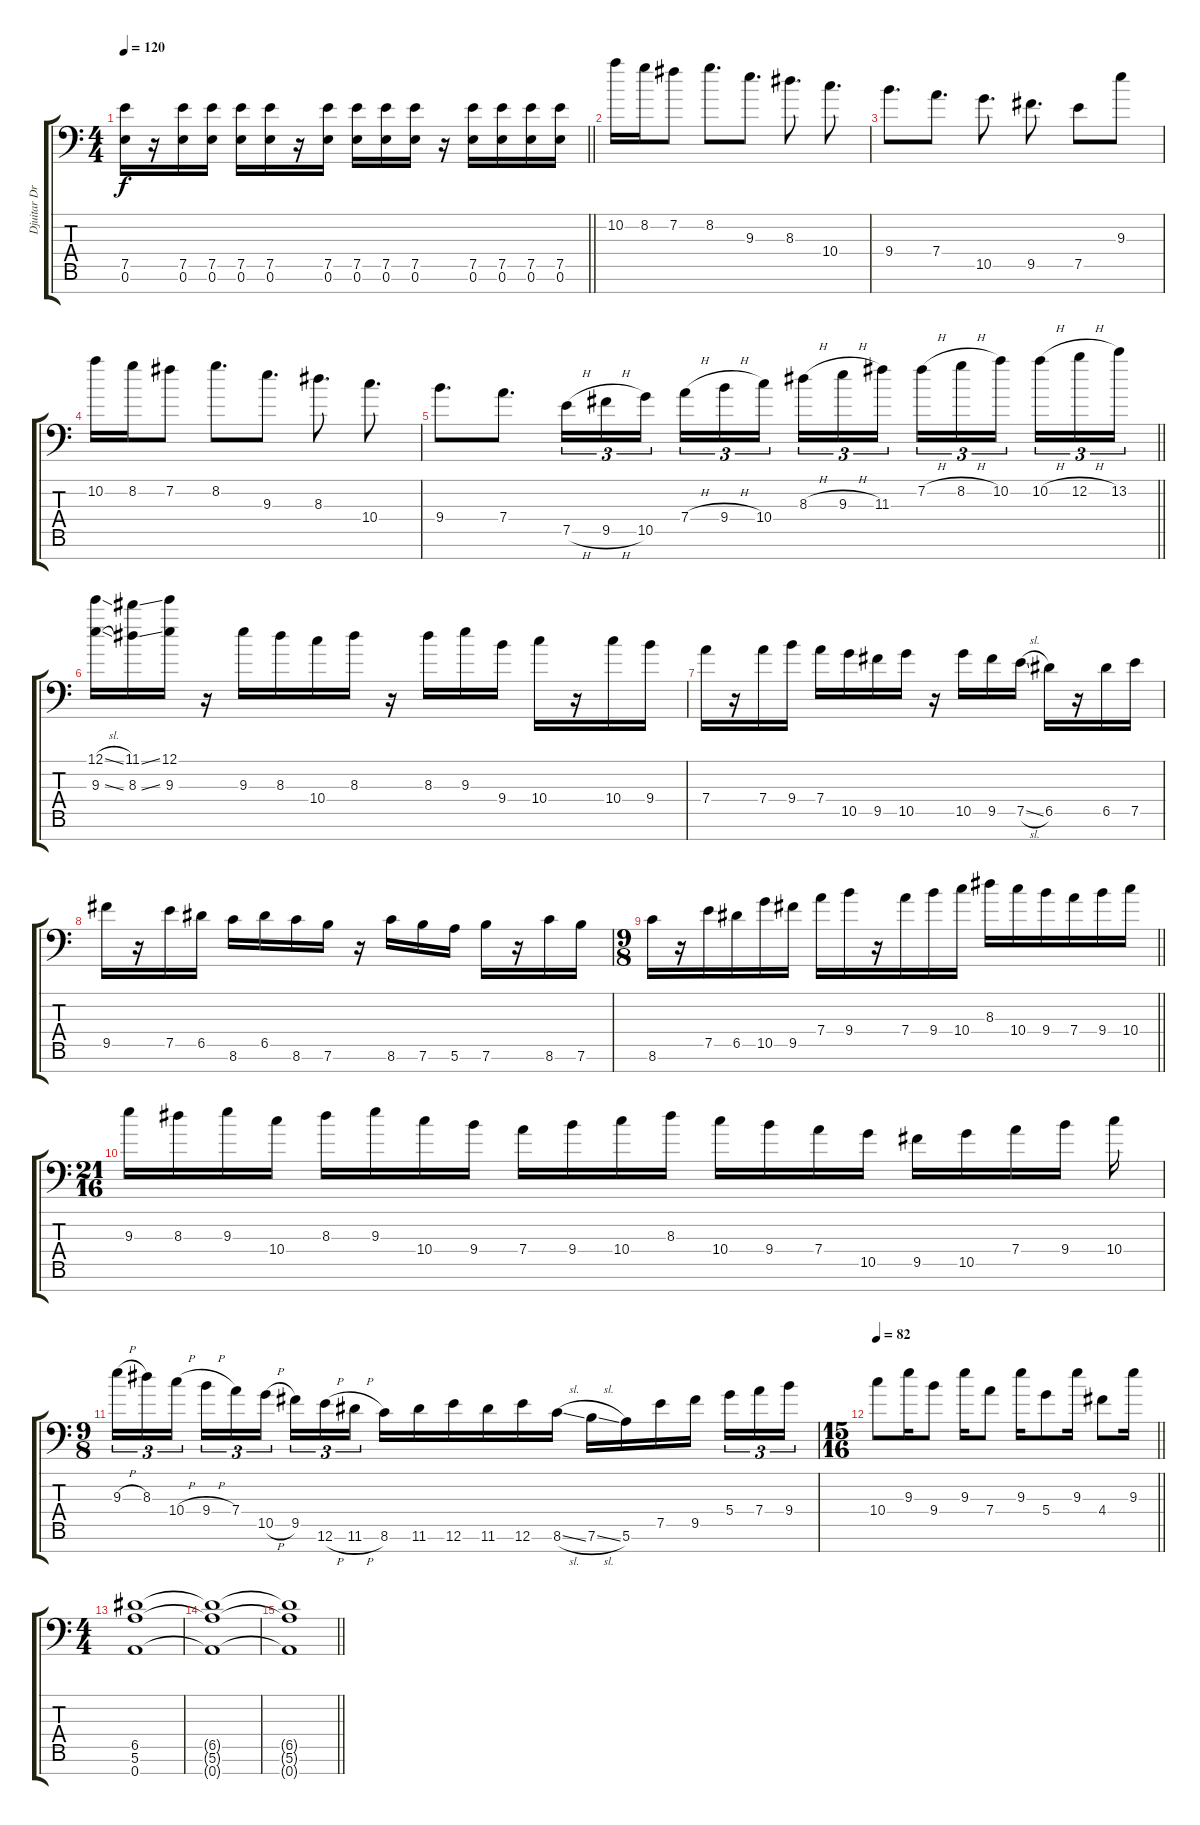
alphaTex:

\track ("Djuitar Dropped A" "Djuitar Dr") {instrument distortionguitar}
\staff {score tabs}
\tuning (E4 B3 G3 D3 A2 E2 A1) {hide}
\ts (4 4)
\tempo 120
\clef f4
\barLineRight lightlight
\ks c
(7.5 0.6).16{dy f} r.16 (7.5 0.6).16 (7.5 0.6).16 (7.5 0.6).16 (7.5 0.6).16 r.16 (7.5 0.6).16 (7.5 0.6).16 (7.5 0.6).16 (7.5 0.6).16 r.16 (7.5 0.6).16 (7.5 0.6).16 (7.5 0.6).16 (7.5 0.6).16 |
10.2.16 8.2.16 7.2.8 8.2.8{d} 9.3.8{d} 8.3.8{d} 10.4.8{d} |
9.4.8{d} 7.4.8{d} 10.5.8{d} 9.5.8{d} 7.5.8 9.3.8 |
10.2.16 8.2.16 7.2.8 8.2.8{d} 9.3.8{d} 8.3.8{d} 10.4.8{d} |
\barLineRight lightlight
9.4.8{d} 7.4.8{d} 7.5{h}.16{tu (3 2)} 9.5{h}.16{tu (3 2)} 10.5.16{tu (3 2)} 7.4{h}.16{tu (3 2)} 9.4{h}.16{tu (3 2)} 10.4.16{tu (3 2) beam splitsecondary} 8.3{h}.16{tu (3 2)} 9.3{h}.16{tu (3 2)} 11.3.16{tu (3 2)} 7.2{h}.16{tu (3 2)} 8.2{h}.16{tu (3 2)} 10.2.16{tu (3 2) beam splitsecondary} 10.2{h}.16{tu (3 2)} 12.2{h}.16{tu (3 2)} 13.2.16{tu (3 2)} |
\section ("" "")
(12.1{sl} 9.3{sl}).16 (11.1{ss} 8.3{ss}).16 (12.1 9.3).16 r.16 9.3.16 8.3.16 10.4.16 8.3.16 r.16 8.3.16 9.3.16 9.4.16 10.4.16 r.16 10.4.16 9.4.16 |
7.4.16 r.16 7.4.16 9.4.16 7.4.16 10.5.16 9.5.16 10.5.16 r.16 10.5.16 9.5.16 7.5{sl}.16 6.5.16 r.16 6.5.16 7.5.16 |
9.5.16 r.16 7.5.16 6.5.16 8.6.16 6.5.16 8.6.16 7.6.16 r.16 8.6.16 7.6.16 5.6.16 7.6.16 r.16 8.6.16 7.6.16 |
\ts (9 8)
\barLineRight lightlight
8.6.16 r.16 7.5.16 6.5.16 10.5.16 9.5.16 7.4.16 9.4.16 r.16 7.4.16 9.4.16 10.4.16 8.3.16 10.4.16 9.4.16 7.4.16 9.4.16 10.4.16 |
\ts (21 16)
9.3.16 8.3.16 9.3.16 10.4.16 8.3.16 9.3.16 10.4.16 9.4.16 7.4.16 9.4.16 10.4.16 8.3.16 10.4.16 9.4.16 7.4.16 10.5.16 9.5.16 10.5.16 7.4.16 9.4.16 10.4.16 |
\ts (9 8)
9.3{h}.16{tu (3 2)} 8.3.16{tu (3 2)} 10.4{h}.16{tu (3 2) beam splitsecondary} 9.4{h}.16{tu (3 2)} 7.4.16{tu (3 2)} 10.5{h}.16{tu (3 2) beam splitsecondary} 9.5.16{tu (3 2)} 12.6{h}.16{tu (3 2)} 11.6{h}.16{tu (3 2)} 8.6.16 11.6.16 12.6.16 11.6.16 12.6.16 8.6{sl}.16 7.6{sl}.16 5.6.16 7.5.16 9.5.16{beam splitsecondary} 5.4.16{tu (3 2)} 7.4.16{tu (3 2)} 9.4.16{tu (3 2)} |
\ts (15 16)
\tempo 82
\barLineRight lightlight
10.4.8 9.3.16 9.4.8 9.3.16 7.4.8 9.3.16 5.4.8 9.3.16 4.4.8 9.3.16 |
\ts (4 4)
(6.5 5.6 0.7).1 |
(6.5{t} 5.6{t} 0.7{t}).1 |
\barLineRight lightlight
(6.5{t} 5.6{t} 0.7{t}).1
